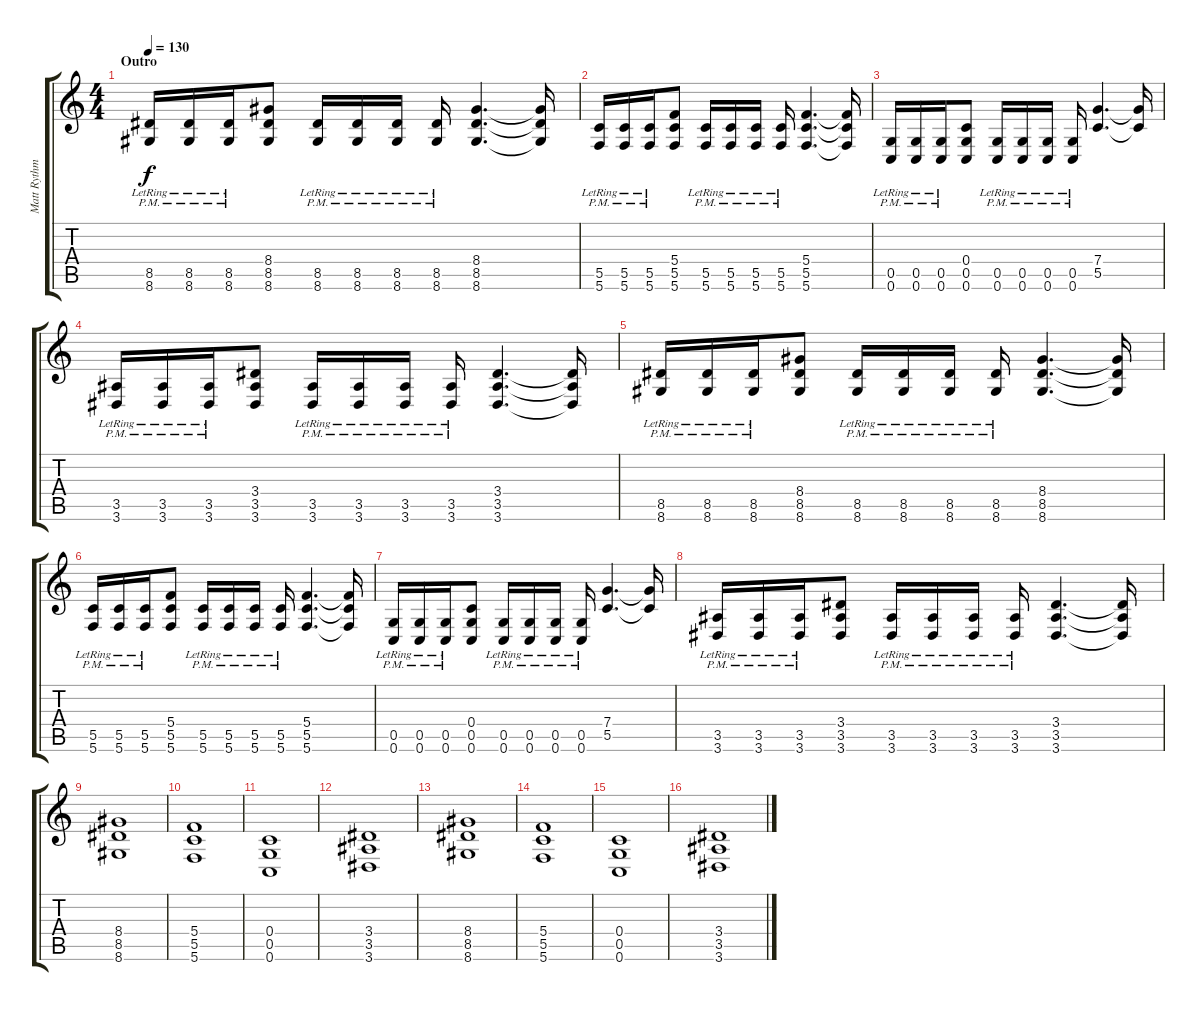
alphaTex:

\track ("Matt Rythm" "Matt Rythm") {instrument distortionguitar}
\staff {score tabs}
\tuning (D4 A3 F3 C3 G2 C2) {hide}
\ts (4 4)
\section ("" "Outro")
\tempo 130
\clef g2
\ks c
(8.5{pm lr} 8.6{pm lr}).16{dy f} (8.5{pm lr} 8.6{pm lr}).16 (8.5{pm lr} 8.6{pm lr}).16 (8.4 8.5 8.6).8 (8.5{pm lr} 8.6{pm lr}).16 (8.5{pm lr} 8.6{pm lr}).16 (8.5{pm lr} 8.6{pm lr}).16 (8.5{pm lr} 8.6{pm lr}).16 (8.4 8.5 8.6).4{d} (8.4{t} 8.5{t} 8.6{t}).16 |
(5.5{pm lr} 5.6{pm lr}).16 (5.5{pm lr} 5.6{pm lr}).16 (5.5{pm lr} 5.6{pm lr}).16 (5.4 5.5 5.6).8 (5.5{pm lr} 5.6{pm lr}).16 (5.5{pm lr} 5.6{pm lr}).16 (5.5{pm lr} 5.6{pm lr}).16 (5.5{pm lr} 5.6{pm lr}).16 (5.4 5.5 5.6).4{d} (5.4{t} 5.5{t} 5.6{t}).16 |
(0.5{pm lr} 0.6{pm lr}).16 (0.5{pm lr} 0.6{pm lr}).16 (0.5{pm lr} 0.6{pm lr}).16 (0.4 0.5 0.6).8 (0.5{pm lr} 0.6{pm lr}).16 (0.5{pm lr} 0.6{pm lr}).16 (0.5{pm lr} 0.6{pm lr}).16 (0.5{pm lr} 0.6{pm lr}).16 (7.4 5.5).4{d} (7.4{t} 5.5{t}).16 |
(3.5{pm lr} 3.6{pm lr}).16 (3.5{pm lr} 3.6{pm lr}).16 (3.5{pm lr} 3.6{pm lr}).16 (3.4 3.5 3.6).8 (3.5{pm lr} 3.6{pm lr}).16 (3.5{pm lr} 3.6{pm lr}).16 (3.5{pm lr} 3.6{pm lr}).16 (3.5{pm lr} 3.6{pm lr}).16 (3.4 3.5 3.6).4{d} (3.4{t} 3.5{t} 3.6{t}).16 |
(8.5{pm lr} 8.6{pm lr}).16 (8.5{pm lr} 8.6{pm lr}).16 (8.5{pm lr} 8.6{pm lr}).16 (8.4 8.5 8.6).8 (8.5{pm lr} 8.6{pm lr}).16 (8.5{pm lr} 8.6{pm lr}).16 (8.5{pm lr} 8.6{pm lr}).16 (8.5{pm lr} 8.6{pm lr}).16 (8.4 8.5 8.6).4{d} (8.4{t} 8.5{t} 8.6{t}).16 |
(5.5{pm lr} 5.6{pm lr}).16 (5.5{pm lr} 5.6{pm lr}).16 (5.5{pm lr} 5.6{pm lr}).16 (5.4 5.5 5.6).8 (5.5{pm lr} 5.6{pm lr}).16 (5.5{pm lr} 5.6{pm lr}).16 (5.5{pm lr} 5.6{pm lr}).16 (5.5{pm lr} 5.6{pm lr}).16 (5.4 5.5 5.6).4{d} (5.4{t} 5.5{t} 5.6{t}).16 |
(0.5{pm lr} 0.6{pm lr}).16 (0.5{pm lr} 0.6{pm lr}).16 (0.5{pm lr} 0.6{pm lr}).16 (0.4 0.5 0.6).8 (0.5{pm lr} 0.6{pm lr}).16 (0.5{pm lr} 0.6{pm lr}).16 (0.5{pm lr} 0.6{pm lr}).16 (0.5{pm lr} 0.6{pm lr}).16 (7.4 5.5).4{d} (7.4{t} 5.5{t}).16 |
(3.5{pm lr} 3.6{pm lr}).16 (3.5{pm lr} 3.6{pm lr}).16 (3.5{pm lr} 3.6{pm lr}).16 (3.4 3.5 3.6).8 (3.5{pm lr} 3.6{pm lr}).16 (3.5{pm lr} 3.6{pm lr}).16 (3.5{pm lr} 3.6{pm lr}).16 (3.5{pm lr} 3.6{pm lr}).16 (3.4 3.5 3.6).4{d} (3.4{t} 3.5{t} 3.6{t}).16 |
(8.4 8.5 8.6).1 |
(5.4 5.5 5.6).1 |
(0.4 0.5 0.6).1 |
(3.4 3.5 3.6).1 |
(8.4 8.5 8.6).1 |
(5.4 5.5 5.6).1 |
(0.4 0.5 0.6).1 |
(3.4 3.5 3.6).1
